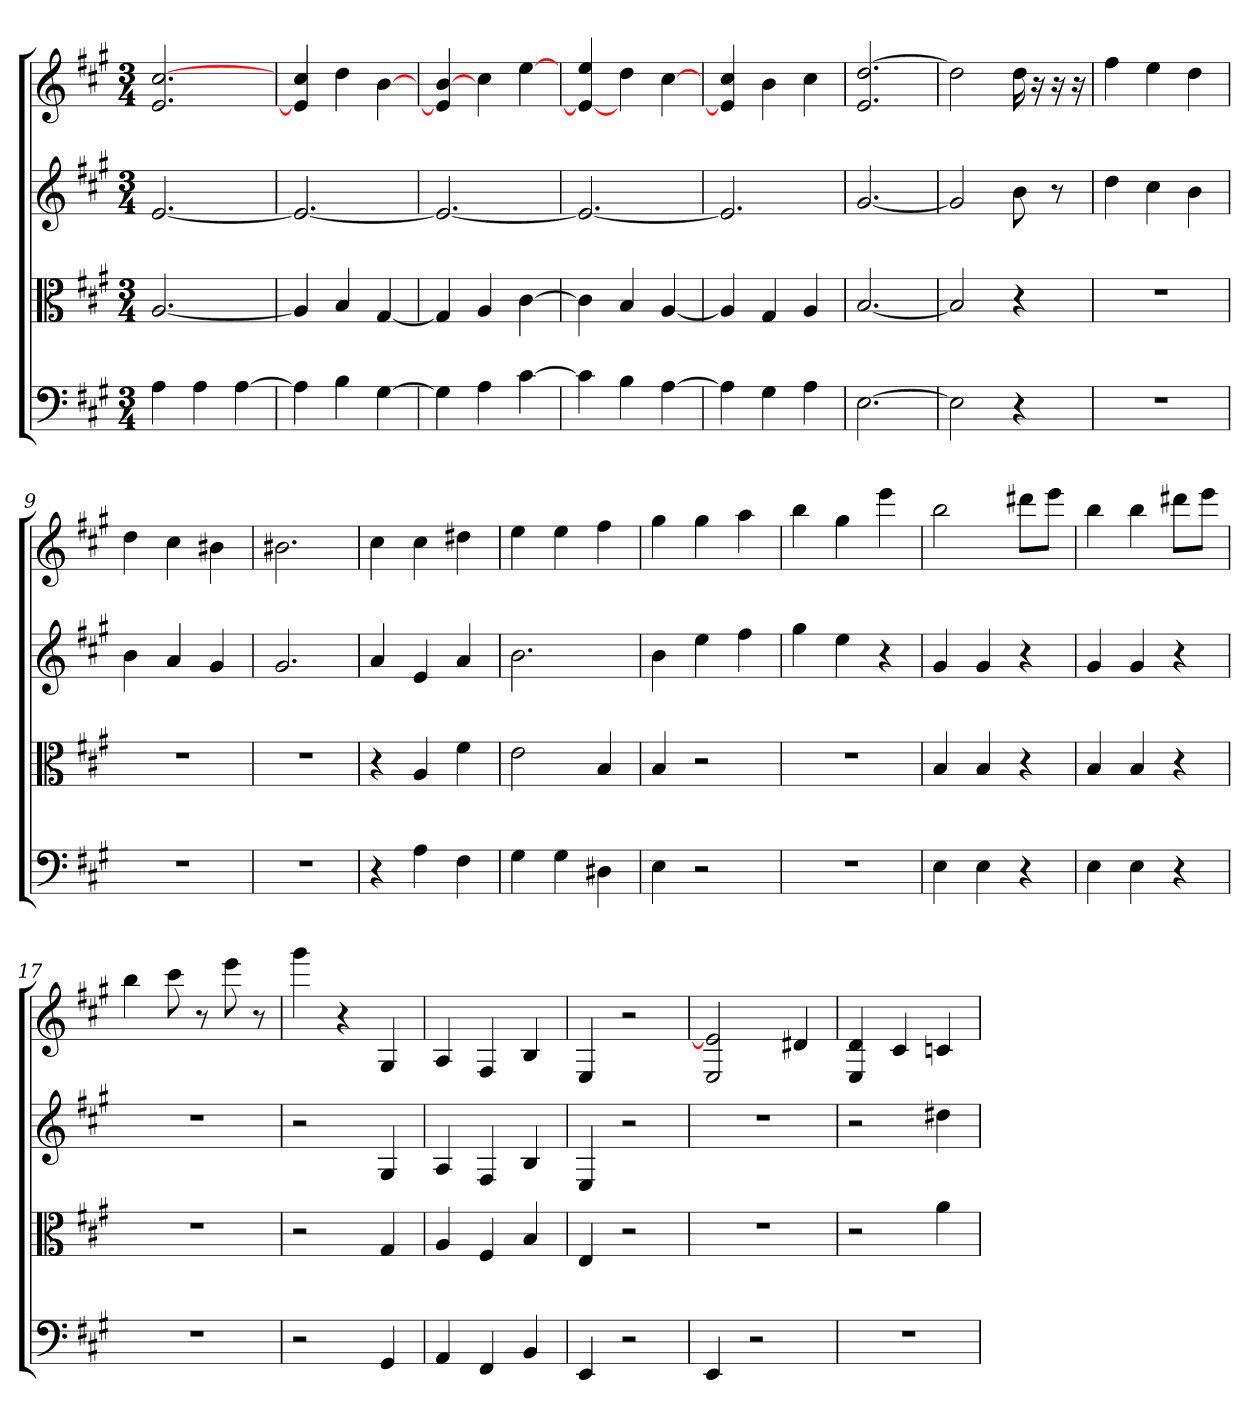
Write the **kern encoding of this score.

**kern	**kern	**kern	**kern
*part4	*part3	*part2	*part1
*staff4	*staff3	*staff2	*staff1
*clefF4	*clefC3	*clefG2	*clefG2
*k[f#c#g#]	*k[f#c#g#]	*k[f#c#g#]	*k[f#c#g#]
*A:	*A:	*A:	*A:
*M3/4	*M3/4	*M3/4	*M3/4
=	=	=	=
4A	[2.A	[2.e	2.e [2.cc#
4A	.	.	.
[4A	.	.	.
=2	=2	=2	=2
4A]	4A]	2.e_	4e] 4cc#
4B	4B	.	4dd
[4G#	[4G#	.	[4b
=3	=3	=3	=3
4G#]	4G#]	2.e_	4e] [4b
4A	4A	.	4cc#
[4c#	[4c#	.	[4ee
=4	=4	=4	=4
4c#]	4c#]	2.e_	4e_ 4ee
4B	4B	.	4dd
[4A	[4A	.	[4cc#
=5	=5	=5	=5
4A]	4A]	2.e]	4e] 4cc#
4G#	4G#	.	4b
4A	4A	.	4cc#
=6	=6	=6	=6
[2.E	[2.B	[2.g#	2.e [2.dd
=7	=7	=7	=7
2E]	2B]	2g#]	2dd]
4r	4r	8b	16dd
.	.	.	16r
.	.	8r	16r
.	.	.	16r
=8	=8	=8	=8
2.r	2.r	4dd	4ff#
.	.	4cc#	4ee
.	.	4b	4dd
=9	=9	=9	=9
2.r	2.r	4b	4dd
.	.	4a	4cc#
.	.	4g#	4b#X
=10	=10	=10	=10
2.r	2.r	2.g#	2.b#X
=11	=11	=11	=11
4r	4r	4a	4cc#
4A	4A	4e	4cc#
4F#	4f#	4a	4dd#X
=12	=12	=12	=12
4G#	2e	2.b	4ee
4G#	.	.	4ee
4D#X	4B	.	4ff#
=13	=13	=13	=13
4E	4B	4b	4gg#
2r	2r	4ee	4gg#
.	.	4ff#	4aa
=14	=14	=14	=14
2.r	2.r	4gg#	4bb
.	.	4ee	4gg#
.	.	4r	4eee
=15	=15	=15	=15
4E	4B	4g#	2bb
4E	4B	4g#	.
4r	4r	4r	8ddd#X\L
.	.	.	8eee\J
=16	=16	=16	=16
4E	4B	4g#	4bb
4E	4B	4g#	4bb
4r	4r	4r	8ddd#X\L
.	.	.	8eee\J
=17	=17	=17	=17
2.r	2.r	2.r	4bb
.	.	.	8ccc#
.	.	.	8r
.	.	.	8eee
.	.	.	8r
=18	=18	=18	=18
2r	2r	2r	4ggg#
.	.	.	4r
4GG#	4G#	4G#	4G#
=19	=19	=19	=19
4AA	4A	4A	4A
4FF#	4F#	4F#	4F#
4BB	4B	4B	4B
=20	=20	=20	=20
4EE	4E	4E	4E
2r	2r	2r	2r
=21	=21	=21	=21
4EE	2.r	2.r	2E 2e]
2r	.	.	.
.	.	.	4d#X
=22	=22	=22	=22
2.r	2r	2r	4E 4d
.	.	.	4c#
.	4a	4dd#X	4cn
=	=	=	=
*-	*-	*-	*-
